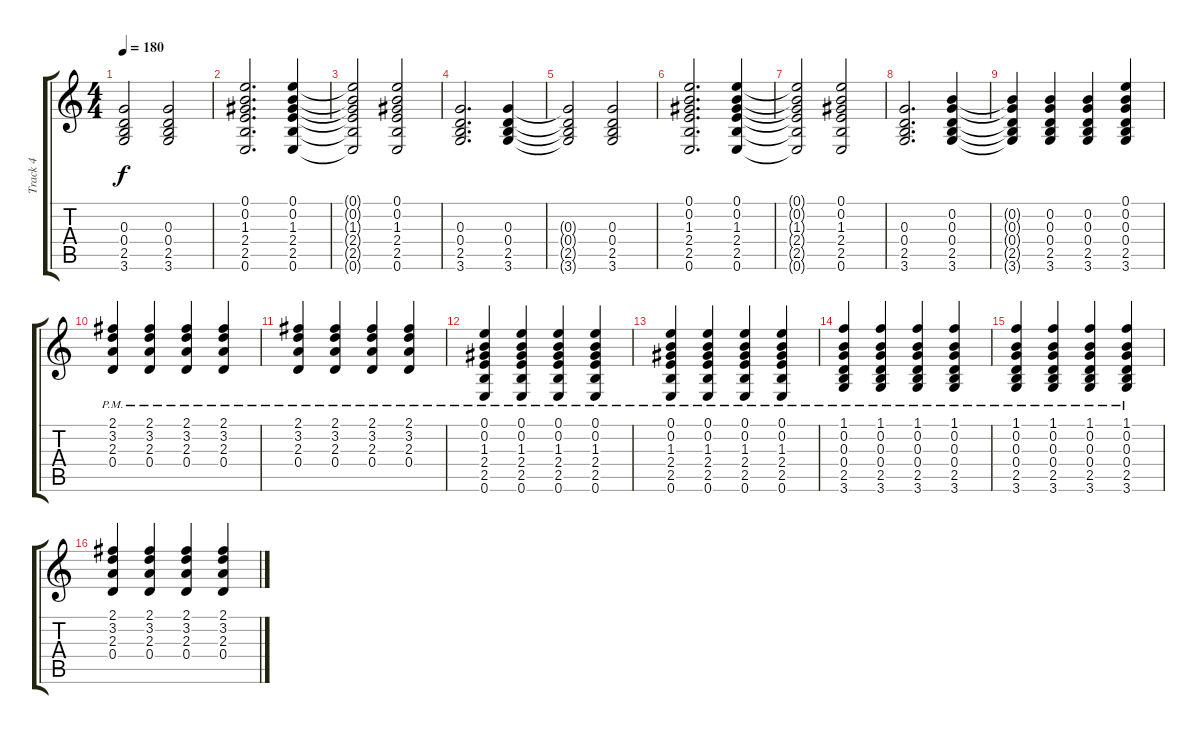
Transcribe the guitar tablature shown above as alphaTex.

\track ("Track 4" "Track 4") {instrument overdrivenguitar}
\staff {score tabs}
\tuning (E4 B3 G3 D3 A2 E2) {hide}
\ts (4 4)
\tempo 180
\clef g2
\ks c
(0.3{t} 0.4{t} 2.5{t} 3.6{t}).2{dy f} (0.3 0.4 2.5 3.6).2 |
(0.1 0.2 1.3 2.4 2.5 0.6).2{d} (0.1 0.2 1.3 2.4 2.5 0.6).4 |
(0.1{t} 0.2{t} 1.3{t} 2.4{t} 2.5{t} 0.6{t}).2 (0.1 0.2 1.3 2.4 2.5 0.6).2 |
(0.3 0.4 2.5 3.6).2{d} (0.3 0.4 2.5 3.6).4 |
(0.3{t} 0.4{t} 2.5{t} 3.6{t}).2 (0.3 0.4 2.5 3.6).2 |
(0.1 0.2 1.3 2.4 2.5 0.6).2{d} (0.1 0.2 1.3 2.4 2.5 0.6).4 |
(0.1{t} 0.2{t} 1.3{t} 2.4{t} 2.5{t} 0.6{t}).2 (0.1 0.2 1.3 2.4 2.5 0.6).2 |
(0.3 0.4 2.5 3.6).2{d} (0.2 0.3 0.4 2.5 3.6).4 |
(0.2{t} 0.3{t} 0.4{t} 2.5{t} 3.6{t}).4 (0.2 0.3 0.4 2.5 3.6).4 (0.2 0.3 0.4 2.5 3.6).4 (0.1 0.2 0.3 0.4 2.5 3.6).4 |
(2.1 3.2 2.3 0.4{pm}).4 (2.1 3.2 2.3 0.4{pm}).4 (2.1 3.2 2.3 0.4{pm}).4 (2.1 3.2 2.3 0.4{pm}).4 |
(2.1 3.2 2.3 0.4{pm}).4 (2.1 3.2 2.3 0.4{pm}).4 (2.1 3.2 2.3 0.4{pm}).4 (2.1 3.2 2.3 0.4{pm}).4 |
(0.1{pm} 0.2 1.3 2.4 2.5 0.6).4 (0.1{pm} 0.2 1.3 2.4 2.5 0.6).4 (0.1{pm} 0.2 1.3 2.4 2.5 0.6).4 (0.1{pm} 0.2 1.3 2.4 2.5 0.6).4 |
(0.1{pm} 0.2 1.3 2.4 2.5 0.6).4 (0.1{pm} 0.2 1.3 2.4 2.5 0.6).4 (0.1{pm} 0.2 1.3 2.4 2.5 0.6).4 (0.1{pm} 0.2 1.3 2.4 2.5 0.6).4 |
(1.1{pm} 0.2 0.3 0.4 2.5 3.6).4 (1.1{pm} 0.2 0.3 0.4 2.5 3.6).4 (1.1{pm} 0.2 0.3 0.4 2.5 3.6).4 (1.1{pm} 0.2 0.3 0.4 2.5 3.6).4 |
(1.1{pm} 0.2 0.3 0.4 2.5 3.6).4 (1.1{pm} 0.2 0.3 0.4 2.5 3.6).4 (1.1{pm} 0.2 0.3 0.4 2.5 3.6).4 (1.1{pm} 0.2 0.3 0.4 2.5 3.6).4 |
(2.1 3.2 2.3 0.4).4 (2.1 3.2 2.3 0.4).4 (2.1 3.2 2.3 0.4).4 (2.1 3.2 2.3 0.4).4
